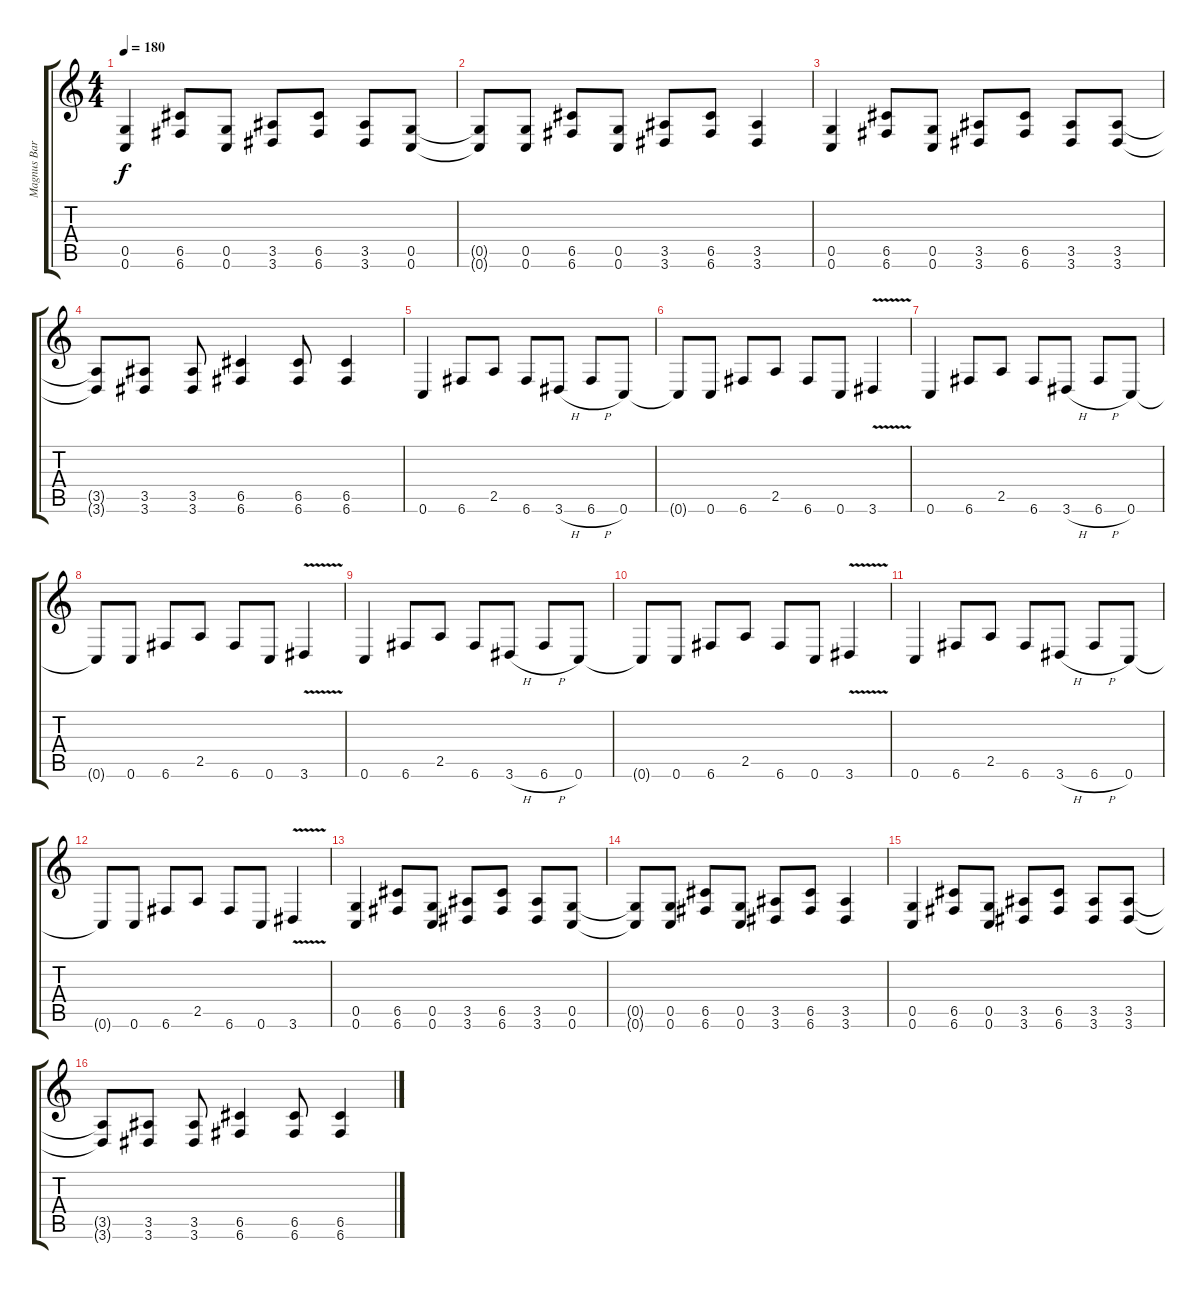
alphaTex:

\track ("Magnus Barthelson" "Magnus Bar") {instrument distortionguitar}
\staff {score tabs}
\tuning (D4 A3 F3 C3 G2 C2) {hide}
\ts (4 4)
\tempo 180
\clef g2
\ks c
(0.5 0.6).4{dy f} (6.5 6.6).8 (0.5 0.6).8 (3.5 3.6).8 (6.5 6.6).8 (3.5 3.6).8 (0.5 0.6).8 |
(0.5{t} 0.6{t}).8 (0.5 0.6).8 (6.5 6.6).8 (0.5 0.6).8 (3.5 3.6).8 (6.5 6.6).8 (3.5 3.6).4 |
(0.5 0.6).4 (6.5 6.6).8 (0.5 0.6).8 (3.5 3.6).8 (6.5 6.6).8 (3.5 3.6).8 (3.5 3.6).8 |
(3.5{t} 3.6{t}).8 (3.5 3.6).8 (3.5 3.6).8 (6.5 6.6).4 (6.5 6.6).8 (6.5 6.6).4 |
0.6.4 6.6.8 2.5.8 6.6.8 3.6{h}.8 6.6{h}.8 0.6.8 |
0.6{t}.8 0.6.8 6.6.8 2.5.8 6.6.8 0.6.8 3.6{v}.4 |
0.6.4 6.6.8 2.5.8 6.6.8 3.6{h}.8 6.6{h}.8 0.6.8 |
0.6{t}.8 0.6.8 6.6.8 2.5.8 6.6.8 0.6.8 3.6{v}.4 |
0.6.4 6.6.8 2.5.8 6.6.8 3.6{h}.8 6.6{h}.8 0.6.8 |
0.6{t}.8 0.6.8 6.6.8 2.5.8 6.6.8 0.6.8 3.6{v}.4 |
0.6.4 6.6.8 2.5.8 6.6.8 3.6{h}.8 6.6{h}.8 0.6.8 |
0.6{t}.8 0.6.8 6.6.8 2.5.8 6.6.8 0.6.8 3.6{v}.4 |
(0.5 0.6).4 (6.5 6.6).8 (0.5 0.6).8 (3.5 3.6).8 (6.5 6.6).8 (3.5 3.6).8 (0.5 0.6).8 |
(0.5{t} 0.6{t}).8 (0.5 0.6).8 (6.5 6.6).8 (0.5 0.6).8 (3.5 3.6).8 (6.5 6.6).8 (3.5 3.6).4 |
(0.5 0.6).4 (6.5 6.6).8 (0.5 0.6).8 (3.5 3.6).8 (6.5 6.6).8 (3.5 3.6).8 (3.5 3.6).8 |
(3.5{t} 3.6{t}).8 (3.5 3.6).8 (3.5 3.6).8 (6.5 6.6).4 (6.5 6.6).8 (6.5 6.6).4
